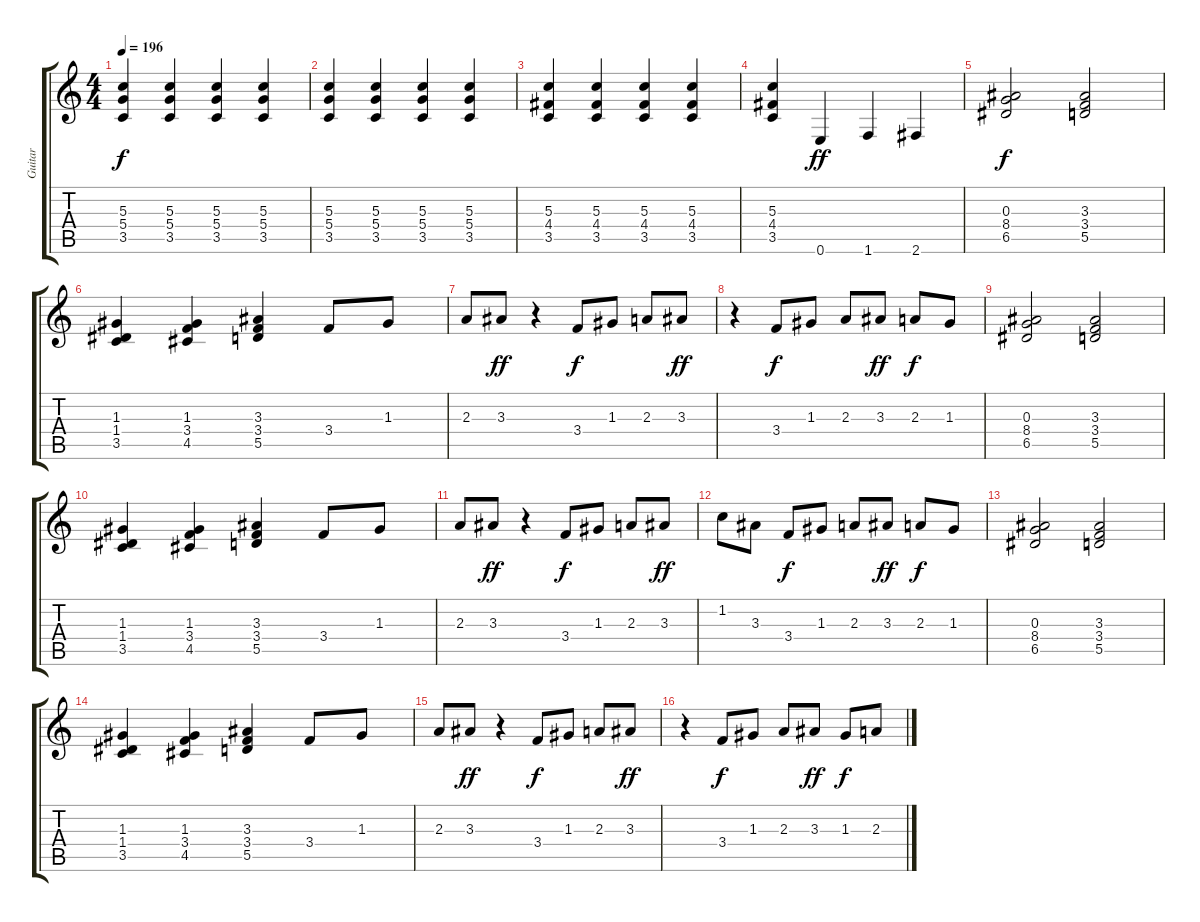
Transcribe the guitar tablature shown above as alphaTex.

\track ("Guitar" "Guitar") {instrument electricguitarclean}
\staff {score tabs}
\tuning (E4 B3 G3 D3 A2 E2) {hide}
\ts (4 4)
\tempo 196
\clef g2
\ks c
(5.3 5.4 3.5).4{dy f} (5.3 5.4 3.5).4 (5.3 5.4 3.5).4 (5.3 5.4 3.5).4 |
(5.3 5.4 3.5).4 (5.3 5.4 3.5).4 (5.3 5.4 3.5).4 (5.3 5.4 3.5).4 |
(5.3 4.4 3.5).4 (5.3 4.4 3.5).4 (5.3 4.4 3.5).4 (5.3 4.4 3.5).4 |
(5.3 4.4 3.5).4 0.6.4{dy ff} 1.6.4 2.6.4 |
(0.3 8.4 6.5).2{dy f} (3.3 3.4 5.5).2 |
(1.3 1.4 3.5).4 (1.3 3.4 4.5).4 (3.3 3.4 5.5).4 3.4.8 1.3.8 |
2.3.8 3.3.8{dy ff} r.4 3.4.8{dy f} 1.3.8 2.3.8 3.3.8{dy ff} |
r.4 3.4.8{dy f} 1.3.8 2.3.8 3.3.8{dy ff} 2.3.8{dy f} 1.3.8 |
(0.3 8.4 6.5).2 (3.3 3.4 5.5).2 |
(1.3 1.4 3.5).4 (1.3 3.4 4.5).4 (3.3 3.4 5.5).4 3.4.8 1.3.8 |
2.3.8 3.3.8{dy ff} r.4 3.4.8{dy f} 1.3.8 2.3.8 3.3.8{dy ff} |
1.2.8 3.3.8 3.4.8{dy f} 1.3.8 2.3.8 3.3.8{dy ff} 2.3.8{dy f} 1.3.8 |
(0.3 8.4 6.5).2 (3.3 3.4 5.5).2 |
(1.3 1.4 3.5).4 (1.3 3.4 4.5).4 (3.3 3.4 5.5).4 3.4.8 1.3.8 |
2.3.8 3.3.8{dy ff} r.4 3.4.8{dy f} 1.3.8 2.3.8 3.3.8{dy ff} |
r.4 3.4.8{dy f} 1.3.8 2.3.8 3.3.8{dy ff} 1.3.8{dy f} 2.3.8
